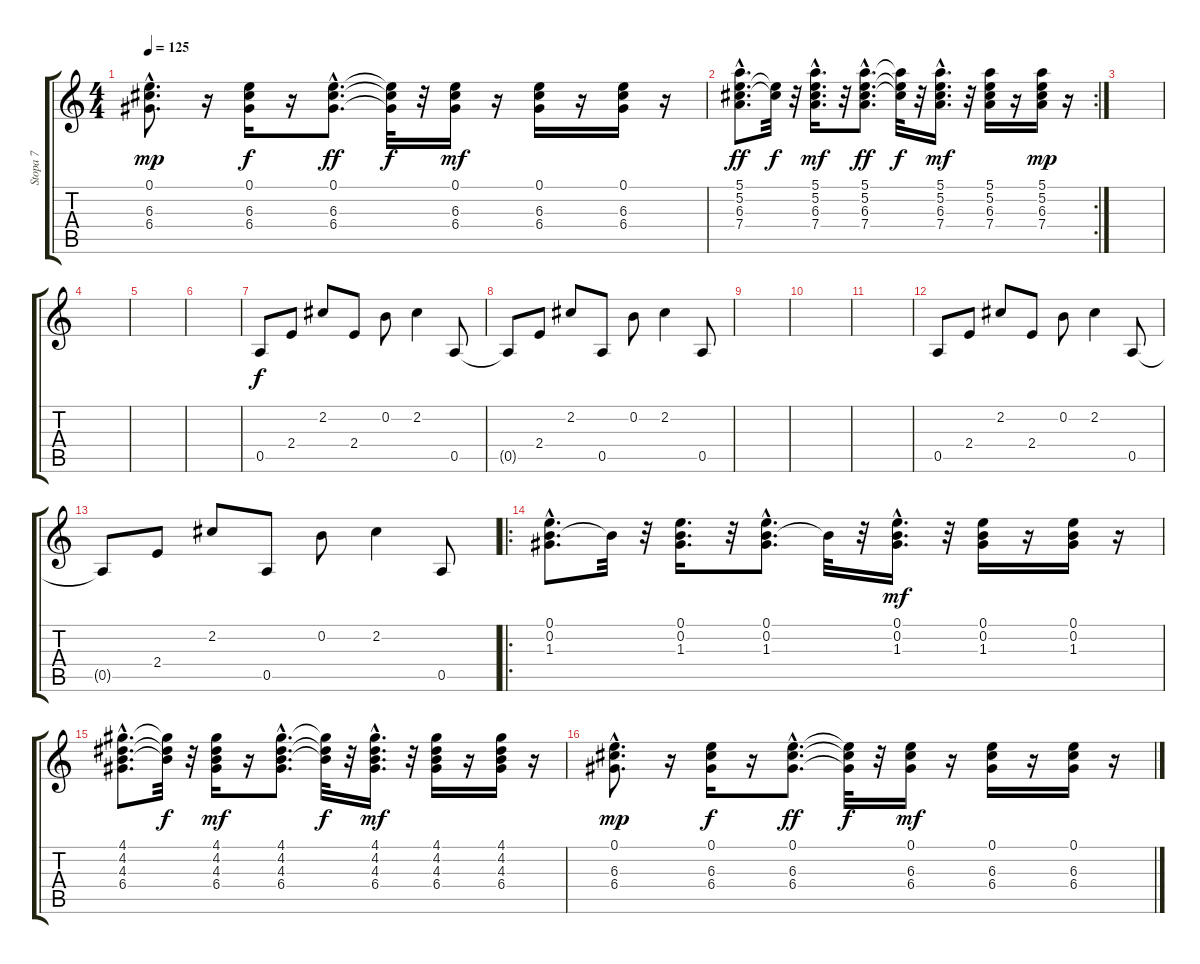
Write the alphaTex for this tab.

\track ("Stopa 7" "Stopa 7") {instrument electricguitarclean}
\staff {score tabs}
\tuning (E4 B3 G3 D3 A2 E2) {hide}
\ts (4 4)
\tempo 125
\clef g2
\ks c
(0.1{hac} 6.3{hac} 6.4{hac}).8{d dy mp} r.16 (0.1 6.3 6.4).16{dy f} r.16 (0.1{hac} 6.3{hac} 6.4{hac}).8{d dy ff} (0.1{t} 6.3{t} 6.4{t}).32{dy f} r.32 (0.1 6.3 6.4).16{dy mf} r.16 (0.1 6.3 6.4).16 r.16 (0.1 6.3 6.4).16 r.16 |
\rc 2
(5.1{hac} 5.2{hac} 6.3{hac} 7.4{hac}).8{d dy ff} (5.2{t} 6.3{t}).32{dy f} r.32 (5.1 5.2{hac} 6.3{hac} 7.4).16{d dy mf} r.32 (5.1{hac} 5.2{hac} 6.3{hac} 7.4{hac}).8{d dy ff} (5.1{t} 5.2{t} 6.3{t}).32{dy f} r.32 (5.1 5.2{hac} 6.3{hac} 7.4).16{d dy mf} r.32 (5.1 5.2 6.3 7.4).16 r.16 (5.1 5.2 6.3 7.4).16{dy mp} r.16 |
|
|
|
|
0.5.8{dy f} 2.4.8 2.2.8 2.4.8 0.2.8 2.2.4 0.5.8 |
0.5{t}.8 2.4.8 2.2.8 0.5.8 0.2.8 2.2.4 0.5.8 |
|
|
|
0.5.8 2.4.8 2.2.8 2.4.8 0.2.8 2.2.4 0.5.8 |
0.5{t}.8 2.4.8 2.2.8 0.5.8 0.2.8 2.2.4 0.5.8 |
\ro
(0.1{hac} 0.2{hac} 1.3{hac}).8{d} 0.2{t}.32 r.32 (0.1 0.2 1.3).16{d} r.32 (0.1{hac} 0.2{hac} 1.3{hac}).8{d} 0.2{t}.32 r.32 (0.1 0.2{hac} 1.3).16{d dy mf} r.32 (0.1 0.2 1.3).16 r.16 (0.1 0.2 1.3).16 r.16 |
(4.1{hac} 4.2{hac} 4.3{hac} 6.4{hac}).8{d} (4.1{t} 4.2{t} 4.3{t}).32{dy f} r.32 (4.1 4.2 4.3 6.4).16{dy mf} r.16 (4.1{hac} 4.2{hac} 4.3{hac} 6.4{hac}).8{d} (4.1{t} 4.2{t} 4.3{t}).32{dy f} r.32 (4.1 4.2 4.3{hac} 6.4).16{d dy mf} r.32 (4.1 4.2 4.3 6.4).16 r.16 (4.1 4.2 4.3 6.4).16 r.16 |
(0.1{hac} 6.3{hac} 6.4{hac}).8{d dy mp} r.16 (0.1 6.3 6.4).16{dy f} r.16 (0.1{hac} 6.3{hac} 6.4{hac}).8{d dy ff} (0.1{t} 6.3{t} 6.4{t}).32{dy f} r.32 (0.1 6.3 6.4).16{dy mf} r.16 (0.1 6.3 6.4).16 r.16 (0.1 6.3 6.4).16 r.16
